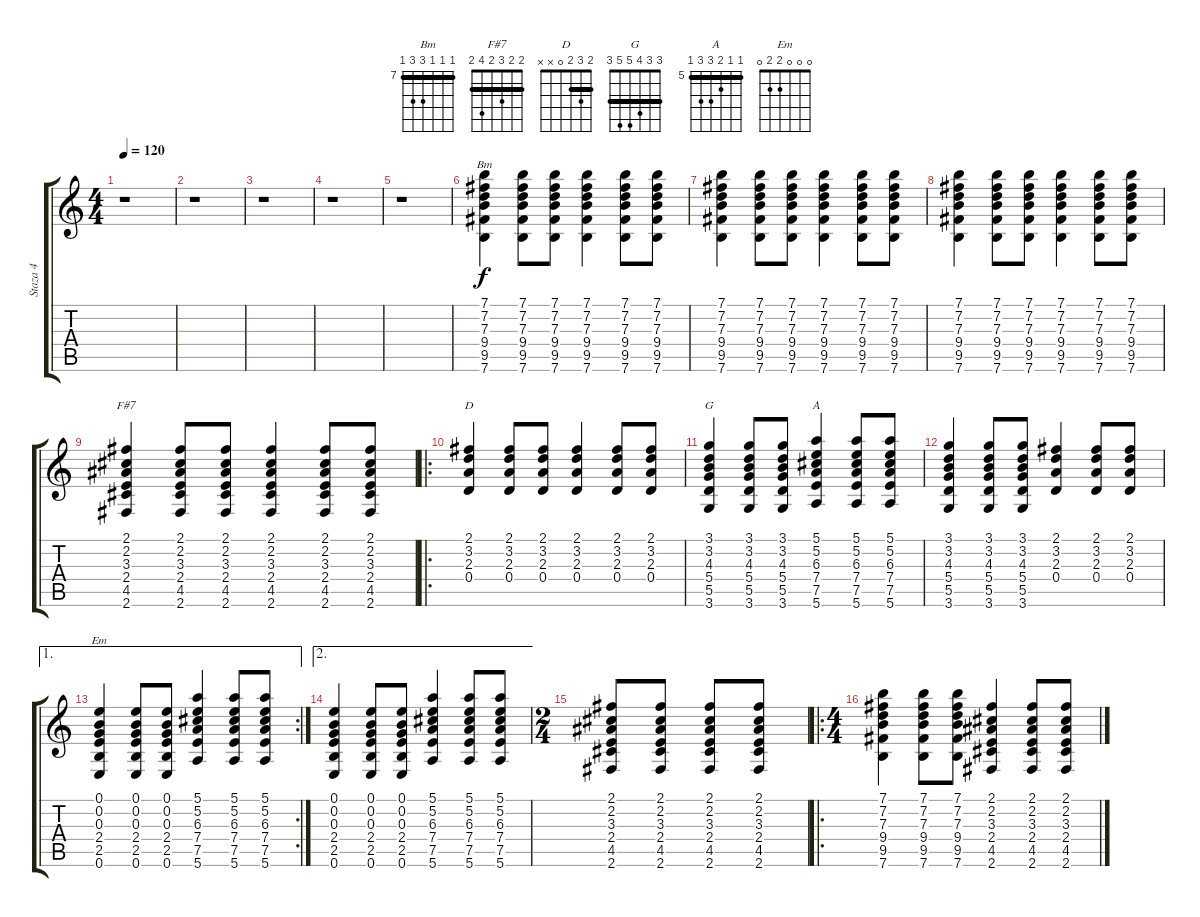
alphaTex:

\track ("Staza 4" "Staza 4") {instrument acousticguitarnylon}
\staff {score tabs}
\tuning (E4 B3 G3 D3 A2 E2) {hide}
\chord ("Bm" 7 7 7 9 9 7) {firstfret 7 barre 7}
\chord ("F#7" 2 2 3 2 4 2) {barre 2}
\chord ("D" 2 3 2 0 x x) {barre 2}
\chord ("G" 3 3 4 5 5 3) {barre 3}
\chord ("A" 5 5 6 7 7 5) {firstfret 5 barre 5}
\chord ("Em" 0 0 0 2 2 0)
\ts (4 4)
\tempo 120
\clef g2
\ks c
r.1{dy f instrument acousticguitarnylon} |
r.1 |
r.1 |
r.1 |
r.1 |
(7.1 7.2 7.3 9.4 9.5 7.6).4{ch "Bm"} (7.1 7.2 7.3 9.4 9.5 7.6).8 (7.1 7.2 7.3 9.4 9.5 7.6).8 (7.1 7.2 7.3 9.4 9.5 7.6).4 (7.1 7.2 7.3 9.4 9.5 7.6).8 (7.1 7.2 7.3 9.4 9.5 7.6).8 |
(7.1 7.2 7.3 9.4 9.5 7.6).4 (7.1 7.2 7.3 9.4 9.5 7.6).8 (7.1 7.2 7.3 9.4 9.5 7.6).8 (7.1 7.2 7.3 9.4 9.5 7.6).4 (7.1 7.2 7.3 9.4 9.5 7.6).8 (7.1 7.2 7.3 9.4 9.5 7.6).8 |
(7.1 7.2 7.3 9.4 9.5 7.6).4 (7.1 7.2 7.3 9.4 9.5 7.6).8 (7.1 7.2 7.3 9.4 9.5 7.6).8 (7.1 7.2 7.3 9.4 9.5 7.6).4 (7.1 7.2 7.3 9.4 9.5 7.6).8 (7.1 7.2 7.3 9.4 9.5 7.6).8 |
(2.1 2.2 3.3 2.4 4.5 2.6).4{ch "F#7"} (2.1 2.2 3.3 2.4 4.5 2.6).8 (2.1 2.2 3.3 2.4 4.5 2.6).8 (2.1 2.2 3.3 2.4 4.5 2.6).4 (2.1 2.2 3.3 2.4 4.5 2.6).8 (2.1 2.2 3.3 2.4 4.5 2.6).8 |
\ro
(2.1 3.2 2.3 0.4).4{ch "D"} (2.1 3.2 2.3 0.4).8 (2.1 3.2 2.3 0.4).8 (2.1 3.2 2.3 0.4).4 (2.1 3.2 2.3 0.4).8 (2.1 3.2 2.3 0.4).8 |
(3.1 3.2 4.3 5.4 5.5 3.6).4{ch "G"} (3.1 3.2 4.3 5.4 5.5 3.6).8 (3.1 3.2 4.3 5.4 5.5 3.6).8 (5.1 5.2 6.3 7.4 7.5 5.6).4{ch "A"} (5.1 5.2 6.3 7.4 7.5 5.6).8 (5.1 5.2 6.3 7.4 7.5 5.6).8 |
(3.1 3.2 4.3 5.4 5.5 3.6).4 (3.1 3.2 4.3 5.4 5.5 3.6).8 (3.1 3.2 4.3 5.4 5.5 3.6).8 (2.1 3.2 2.3 0.4).4 (2.1 3.2 2.3 0.4).8 (2.1 3.2 2.3 0.4).8 |
\ae 1
\rc 2
(0.1 0.2 0.3 2.4 2.5 0.6).4{ch "Em"} (0.1 0.2 0.3 2.4 2.5 0.6).8 (0.1 0.2 0.3 2.4 2.5 0.6).8 (5.1 5.2 6.3 7.4 7.5 5.6).4 (5.1 5.2 6.3 7.4 7.5 5.6).8 (5.1 5.2 6.3 7.4 7.5 5.6).8 |
\ae 2
(0.1 0.2 0.3 2.4 2.5 0.6).4 (0.1 0.2 0.3 2.4 2.5 0.6).8 (0.1 0.2 0.3 2.4 2.5 0.6).8 (5.1 5.2 6.3 7.4 7.5 5.6).4 (5.1 5.2 6.3 7.4 7.5 5.6).8 (5.1 5.2 6.3 7.4 7.5 5.6).8 |
\ts (2 4)
(2.1 2.2 3.3 2.4 4.5 2.6).8 (2.1 2.2 3.3 2.4 4.5 2.6).8 (2.1 2.2 3.3 2.4 4.5 2.6).8 (2.1 2.2 3.3 2.4 4.5 2.6).8 |
\ro
\ts (4 4)
(7.1 7.2 7.3 9.4 9.5 7.6).4 (7.1 7.2 7.3 9.4 9.5 7.6).8 (7.1 7.2 7.3 9.4 9.5 7.6).8 (2.1 2.2 3.3 2.4 4.5 2.6).4 (2.1 2.2 3.3 2.4 4.5 2.6).8 (2.1 2.2 3.3 2.4 4.5 2.6).8
